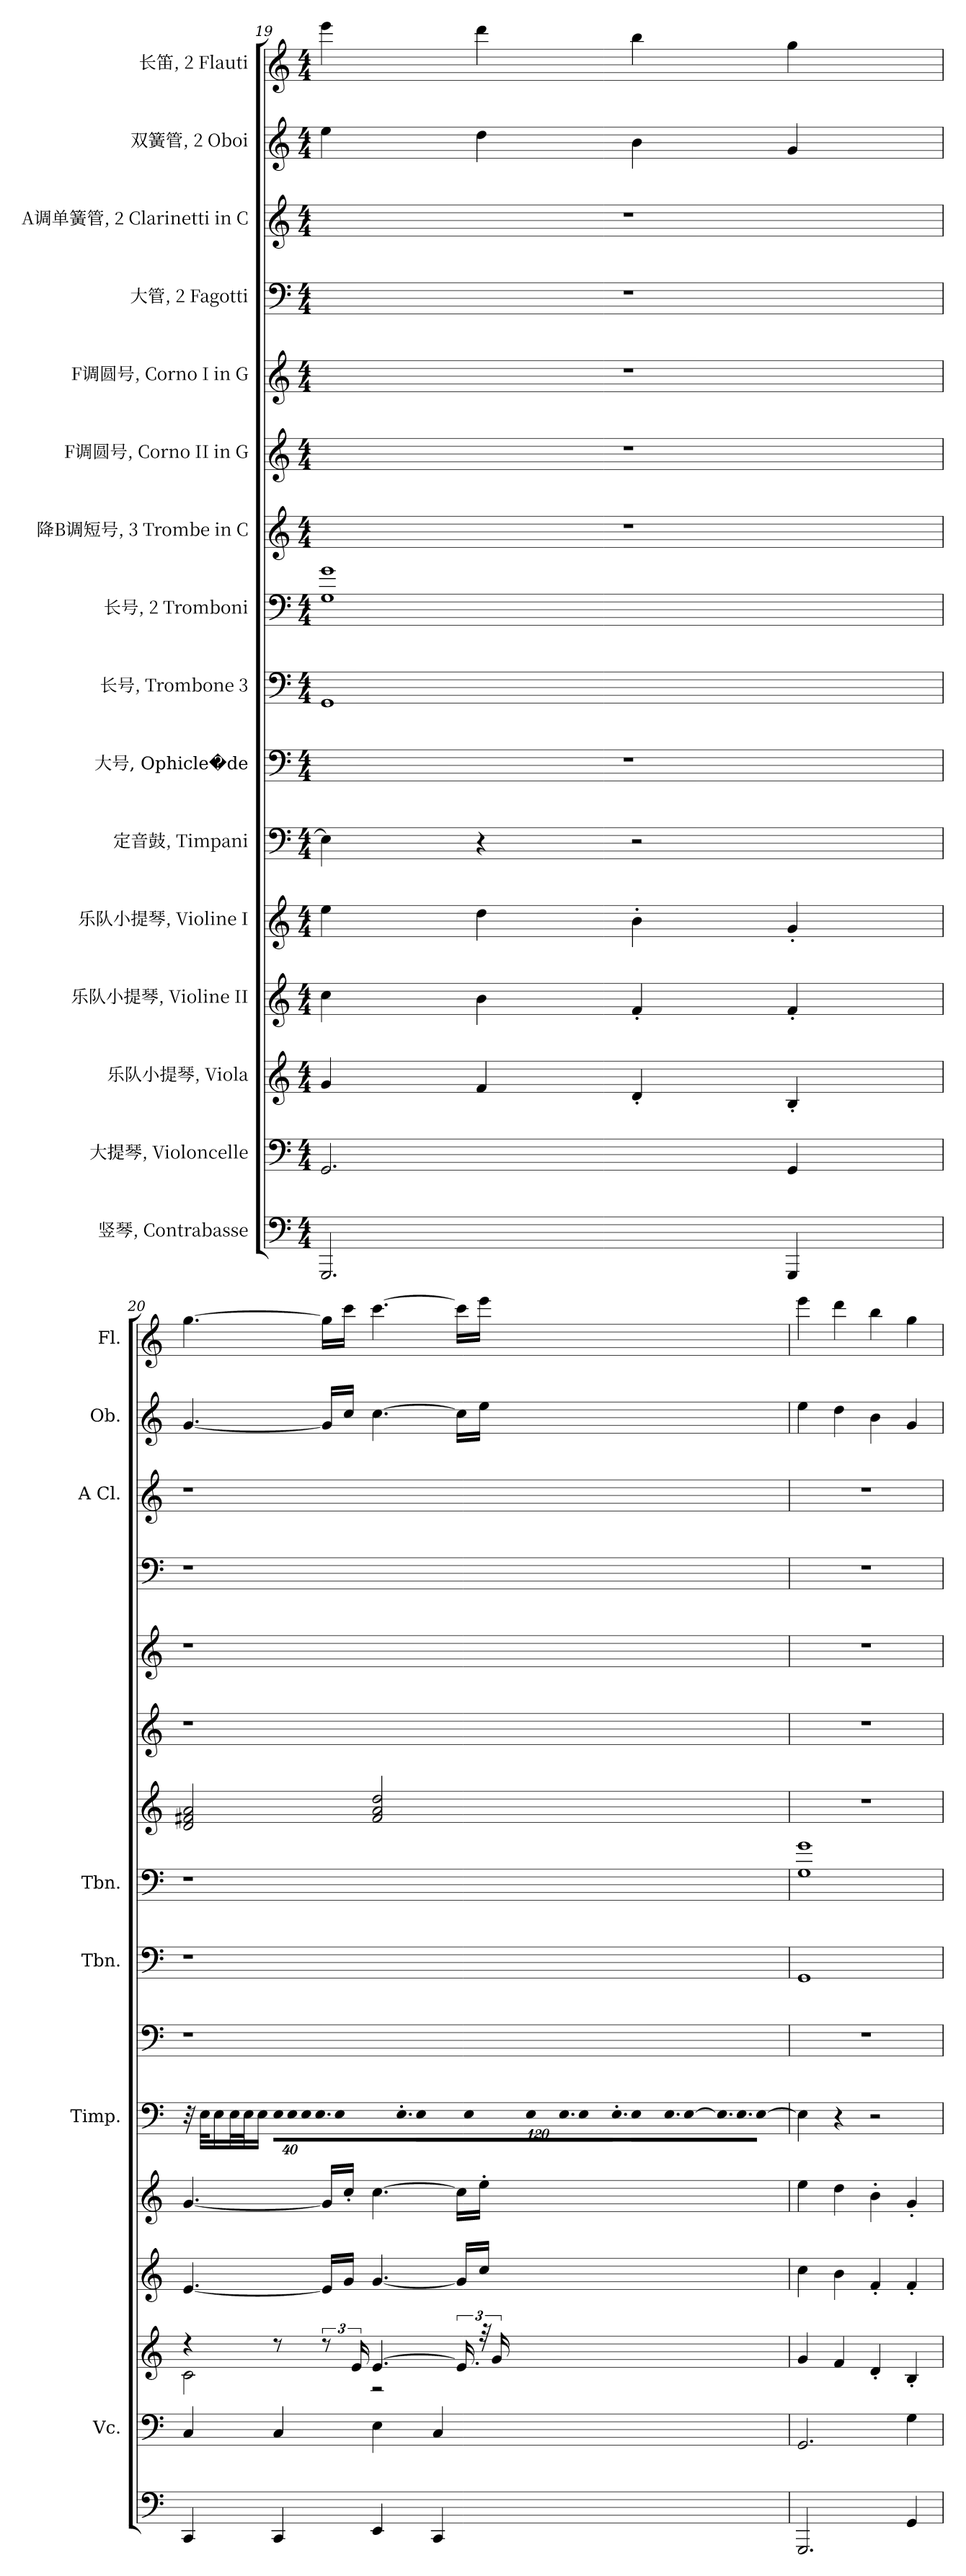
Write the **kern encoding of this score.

**kern	**kern	**kern	**kern	**kern	**kern	**kern	**kern	**kern	**kern	**kern	**kern	**kern	**kern	**kern	**kern
*part16	*part15	*part14	*part13	*part12	*part11	*part10	*part9	*part8	*part7	*part6	*part5	*part4	*part3	*part2	*part1
*staff16	*staff15	*staff14	*staff13	*staff12	*staff11	*staff10	*staff9	*staff8	*staff7	*staff6	*staff5	*staff4	*staff3	*staff2	*staff1
*I"竖琴, Contrabasse	*I"大提琴, Violoncelle	*I"乐队小提琴, Viola	*I"乐队小提琴, Violine II	*I"乐队小提琴, Violine I	*I"定音鼓, Timpani	*I"大号, Ophicle�de	*I"长号, Trombone 3	*I"长号, 2 Tromboni	*I"降B调短号, 3 Trombe in C	*I"F调圆号, Corno II in G	*I"F调圆号, Corno I in G	*I"大管, 2 Fagotti	*I"A调单簧管, 2 Clarinetti in C	*I"双簧管, 2 Oboi	*I"长笛, 2 Flauti
*	*I'Vc.	*	*	*	*I'Timp.	*	*I'Tbn.	*I'Tbn.	*	*	*	*	*I'A Cl.	*I'Ob.	*I'Fl.
*clefF4	*clefF4	*clefG2	*clefG2	*clefG2	*clefF4	*clefF4	*clefF4	*clefF4	*clefG2	*clefG2	*clefG2	*clefF4	*clefG2	*clefG2	*clefG2
*	*	*	*	*	*	*	*	*	*ITrd1c2	*ITrd4c7	*ITrd4c7	*	*ITrd2c3	*	*
*k[]	*k[]	*k[]	*k[]	*k[]	*k[]	*k[]	*k[]	*k[]	*k[b-e-]	*k[b-]	*k[b-]	*k[]	*k[f#c#g#]	*k[]	*k[]
*M4/4	*M4/4	*M4/4	*M4/4	*M4/4	*M4/4	*M4/4	*M4/4	*M4/4	*M4/4	*M4/4	*M4/4	*M4/4	*M4/4	*M4/4	*M4/4
*MM158	*MM158	*MM158	*MM158	*MM158	*MM158	*MM158	*MM158	*MM158	*MM158	*MM158	*MM158	*MM158	*MM158	*MM158	*MM158
=19	=19	=19	=19	=19	=19	=19	=19	=19	=19	=19	=19	=19	=19	=19	=19
2.GGG/	2.GG/	4g/	4cc\	4ee\	4E\]	1r	1GG	1G 1g	1r	1r	1r	1r	1r	4ee\	4eee\
*	*	*	*	*	*	*	*	*	*	*	*	*	*	*	*MM169
.	.	4f/	4b\	4dd\	4r	.	.	.	.	.	.	.	.	4dd\	4ddd\
*	*	*	*	*	*	*	*	*	*	*	*	*	*	*	*MM162
.	.	4d'/	4f'/	4b'\	2r	.	.	.	.	.	.	.	.	4b\	4bb\
*	*	*	*	*	*	*	*	*	*	*	*	*	*	*	*MM169
4GGG/	4GG/	4B'/	4f'/	4g'/	.	.	.	.	.	.	.	.	.	4g/	4gg\
!!LO:PB:g=z
=20	=20	=20	=20	=20	=20	=20	=20	=20	=20	=20	=20	=20	=20	=20	=20
*	*	*	*	*	*	*	*	*	*	*	*	*	*	*	*MM158
*	*	*^	*	*	*	*	*	*	*	*	*	*	*	*	*
4CC/	4C/	4r	2c\	[4.e/	[4.g/	32r	1r	1r	1r	2c/ 2en/ 2g/	1r	1r	1r	1r	[4.g/	[4.gg\
.	.	.	.	.	.	32E\KLL	.	.	.	.	.	.	.	.	.	.
.	.	.	.	.	.	16E\	.	.	.	.	.	.	.	.	.	.
.	.	.	.	.	.	32E\L	.	.	.	.	.	.	.	.	.	.
.	.	.	.	.	.	32E\J	.	.	.	.	.	.	.	.	.	.
.	.	.	.	.	.	16E\JJ	.	.	.	.	.	.	.	.	.	.
*	*	*	*	*	*	*Xbrackettup	*	*	*	*	*	*	*	*	*	*
!	!	!	!	!	!	!LO:N:vis=32	!	!	!	!	!	!	!	!	!	!
4CC/	4C/	8r	.	.	.	640%23E\LLL	.	.	.	.	.	.	.	.	.	.
!	!	!	!	!	!	!LO:N:vis=32	!	!	!	!	!	!	!	!	!	!
.	.	.	.	.	.	640%23E\	.	.	.	.	.	.	.	.	.	.
!	!	!	!	!	!	!LO:N:vis=32	!	!	!	!	!	!	!	!	!	!
.	.	.	.	.	.	640%23E\	.	.	.	.	.	.	.	.	.	.
!	!	!	!	!	!	!LO:N:vis=32.	!	!	!	!	!	!	!	!	!	!
.	.	.	.	.	.	1920%103E\	.	.	.	.	.	.	.	.	.	.
.	.	12r	.	16e/LL]	16g/LL]	.	.	.	.	.	.	.	.	.	16g/LL]	16gg\LL]
!	!	!	!	!	!	!LO:N:vis=32	!	!	!	!	!	!	!	!	!	!
.	.	.	.	.	.	640%23E\	.	.	.	.	.	.	.	.	.	.
.	.	.	.	16g/JJ	16cc'/JJ	.	.	.	.	.	.	.	.	.	16cc/JJ	16ccc\JJ
!	!	!	!	!	!	!LO:N:vis=32.	!	!	!	!	!	!	!	!	!	!
.	.	.	.	.	.	1920%103E'\JJJ	.	.	.	.	.	.	.	.	.	.
.	.	24e/	.	.	.	.	.	.	.	.	.	.	.	.	.	.
*	*	*	*	*	*	*	*	*	*	*	*	*	*	*	*	*MM162
4EE/	4E\	[4.e/	2r	[4.g/	[4.cc\	.	.	.	.	2e/ 2g/ 2cc/	.	.	.	.	[4.cc\	[4.ccc\
!	!	!	!	!	!	!LO:N:vis=32	!	!	!	!	!	!	!	!	!	!
.	.	.	.	.	.	640%23E\LLL	.	.	.	.	.	.	.	.	.	.
!	!	!	!	!	!	!LO:N:vis=32	!	!	!	!	!	!	!	!	!	!
.	.	.	.	.	.	640%23E\	.	.	.	.	.	.	.	.	.	.
!	!	!	!	!	!	!LO:N:vis=32	!	!	!	!	!	!	!	!	!	!
.	.	.	.	.	.	640%23E\	.	.	.	.	.	.	.	.	.	.
!	!	!	!	!	!	!LO:N:vis=32.	!	!	!	!	!	!	!	!	!	!
.	.	.	.	.	.	1920%103E\	.	.	.	.	.	.	.	.	.	.
!	!	!	!	!	!	!LO:N:vis=32	!	!	!	!	!	!	!	!	!	!
.	.	.	.	.	.	640%23E\	.	.	.	.	.	.	.	.	.	.
!	!	!	!	!	!	!LO:N:vis=32.	!	!	!	!	!	!	!	!	!	!
.	.	.	.	.	.	1920%103E'\JJJ	.	.	.	.	.	.	.	.	.	.
4CC/	4C/	.	.	.	.	.	.	.	.	.	.	.	.	.	.	.
!	!	!	!	!	!	!LO:N:vis=32	!	!	!	!	!	!	!	!	!	!
.	.	.	.	.	.	640%23E\LLL	.	.	.	.	.	.	.	.	.	.
!	!	!	!	!	!	!LO:N:vis=32.	!	!	!	!	!	!	!	!	!	!
.	.	.	.	.	.	1920%103E\	.	.	.	.	.	.	.	.	.	.
!	!	!	!	!	!	!LO:N:vis=256%9	!	!	!	!	!	!	!	!	!	!
.	.	.	.	.	.	[960%17E\K	.	.	.	.	.	.	.	.	.	.
!	!	!	!	!	!	!LO:N:vis=32.	!	!	!	!	!	!	!	!	!	!
.	.	.	.	.	.	1920%103E\]	.	.	.	.	.	.	.	.	.	.
.	.	24.e/]	.	16g/LL]	16cc\LL]	.	.	.	.	.	.	.	.	.	16cc\LL]	16ccc\LL]
!	!	!	!	!	!	!LO:N:vis=32.	!	!	!	!	!	!	!	!	!	!
.	.	.	.	.	.	1920%103E\	.	.	.	.	.	.	.	.	.	.
.	.	48r	.	16cc/JJ	16ee'\JJ	.	.	.	.	.	.	.	.	.	16ee\JJ	16eee\JJ
.	.	24g/	.	.	.	.	.	.	.	.	.	.	.	.	.	.
!	!	!	!	!	!	!LO:N:vis=32	!	!	!	!	!	!	!	!	!	!
.	.	.	.	.	.	[640%23E\JJJ	.	.	.	.	.	.	.	.	.	.
384ryy	384ryy	384ryy	384ryy	384ryy	384ryy	.	384ryy	384ryy	384ryy	384ryy	384ryy	384ryy	384ryy	384ryy	384ryy	384ryy
*	*	*v	*v	*	*	*	*	*	*	*	*	*	*	*	*	*
=21	=21	=21	=21	=21	=21	=21	=21	=21	=21	=21	=21	=21	=21	=21	=21
*	*	*	*	*	*	*	*	*	*	*	*	*	*	*	*MM158
2.GGG/	2.GG/	4g/	4cc\	4ee\	4E\]	1r	1GG	1G 1g	1r	1r	1r	1r	1r	4ee\	4eee\
*	*	*	*	*	*	*	*	*	*	*	*	*	*	*	*MM169
.	.	4f/	4b\	4dd\	4r	.	.	.	.	.	.	.	.	4dd\	4ddd\
*	*	*	*	*	*	*	*	*	*	*	*	*	*	*	*MM162
.	.	4d'/	4f'/	4b'\	2r	.	.	.	.	.	.	.	.	4b\	4bb\
*	*	*	*	*	*	*	*	*	*	*	*	*	*	*	*MM169
4GG/	4G\	4B'/	4f'/	4g'/	.	.	.	.	.	.	.	.	.	4g/	4gg\
=	=	=	=	=	=	=	=	=	=	=	=	=	=	=	=
*-	*-	*-	*-	*-	*-	*-	*-	*-	*-	*-	*-	*-	*-	*-	*-
